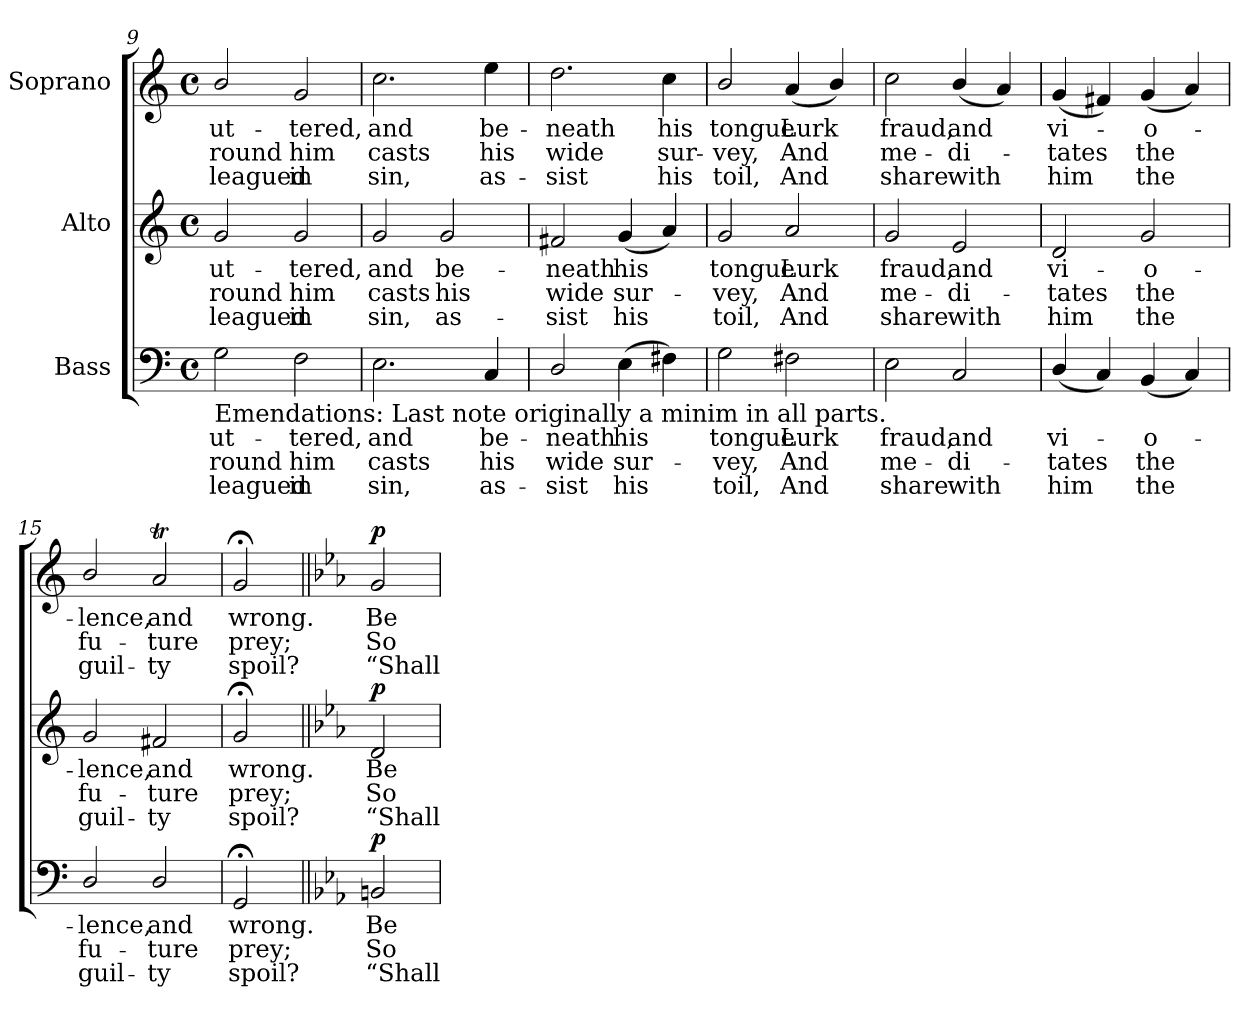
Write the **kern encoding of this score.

**kern	**text	**text	**text	**dynam	**kern	**text	**text	**text	**dynam	**kern	**text	**text	**text	**dynam
*part3	*part3	*part3	*part3	*part3	*part2	*part2	*part2	*part2	*part2	*part1	*part1	*part1	*part1	*part1
*staff3	*staff3	*staff3	*staff3	*staff3	*staff2	*staff2	*staff2	*staff2	*staff2	*staff1	*staff1	*staff1	*staff1	*staff1
*I"Bass	*	*	*	*	*I"Alto	*	*	*	*	*I"Soprano	*	*	*	*
!!LO:LB:g=z
*clefF4	*	*	*	*	*clefG2	*	*	*	*	*clefG2	*	*	*	*
*k[]	*	*	*	*	*k[]	*	*	*	*	*k[]	*	*	*	*
*C:	*	*	*	*	*C:	*	*	*	*	*C:	*	*	*	*
*M4/4	*	*	*	*	*M4/4	*	*	*	*	*M4/4	*	*	*	*
*met(c)	*	*	*	*	*met(c)	*	*	*	*	*met(c)	*	*	*	*
=9	=9	=9	=9	=9	=9	=9	=9	=9	=9	=9	=9	=9	=9	=9
!	!LO:LY:b:color=#000000	!LO:LY:b:color=#000000	!LO:LY:b:color=#000000	!	!	!	!	!	!	!	!	!	!	!
!	!	!	!	!	!	!LO:LY:b:color=#000000	!LO:LY:b:color=#000000	!LO:LY:b:color=#000000	!	!	!	!	!	!
!LO:TX:b:t=Emendations&colon; Last note originally a minim in all parts.	!	!	!	!	!	!	!	!	!	!	!	!	!	!
!	!	!	!	!	!	!	!	!	!	!	!LO:LY:b:color=#000000	!LO:LY:b:color=#000000	!LO:LY:b:color=#000000	!
2Gi\	ut-	-round	leagued	.	2gi/	ut-	-round	leagued	.	2bi/	ut-	-round	leagued	.
!	!LO:LY:b:color=#000000	!LO:LY:b:color=#000000	!LO:LY:b:color=#000000	!	!	!	!	!	!	!	!	!	!	!
!	!	!	!	!	!	!LO:LY:b:color=#000000	!LO:LY:b:color=#000000	!LO:LY:b:color=#000000	!	!	!	!	!	!
!	!	!	!	!	!	!	!	!	!	!	!LO:LY:b:color=#000000	!LO:LY:b:color=#000000	!LO:LY:b:color=#000000	!
2Fi\	-tered,	him	in	.	2gi/	-tered,	him	in	.	2gi/	-tered,	him	in	.
=10	=10	=10	=10	=10	=10	=10	=10	=10	=10	=10	=10	=10	=10	=10
!	!LO:LY:b:color=#000000	!LO:LY:b:color=#000000	!LO:LY:b:color=#000000	!	!	!	!	!	!	!	!	!	!	!
!	!	!	!	!	!	!LO:LY:b:color=#000000	!LO:LY:b:color=#000000	!LO:LY:b:color=#000000	!	!	!	!	!	!
!	!	!	!	!	!	!	!	!	!	!	!LO:LY:b:color=#000000	!LO:LY:b:color=#000000	!LO:LY:b:color=#000000	!
2.Ei\	and	casts	sin,	.	2gi/	and	casts	sin,	.	2.cci\	and	casts	sin,	.
!	!	!	!	!	!	!LO:LY:b:color=#000000	!LO:LY:b:color=#000000	!LO:LY:b:color=#000000	!	!	!	!	!	!
.	.	.	.	.	2gi/	be-	his	as-	.	.	.	.	.	.
!	!LO:LY:b:color=#000000	!LO:LY:b:color=#000000	!LO:LY:b:color=#000000	!	!	!	!	!	!	!	!	!	!	!
!	!	!	!	!	!	!	!	!	!	!	!LO:LY:b:color=#000000	!LO:LY:b:color=#000000	!LO:LY:b:color=#000000	!
4Ci/	be-	his	as-	.	.	.	.	.	.	4eei\	be-	his	as-	.
=11	=11	=11	=11	=11	=11	=11	=11	=11	=11	=11	=11	=11	=11	=11
!	!LO:LY:b:color=#000000	!LO:LY:b:color=#000000	!LO:LY:b:color=#000000	!	!	!	!	!	!	!	!	!	!	!
!	!	!	!	!	!	!LO:LY:b:color=#000000	!LO:LY:b:color=#000000	!LO:LY:b:color=#000000	!	!	!	!	!	!
!	!	!	!	!	!	!	!	!	!	!	!LO:LY:b:color=#000000	!LO:LY:b:color=#000000	!LO:LY:b:color=#000000	!
2Di/	-neath	wide	-sist	.	2f#Xi/	-neath	wide	-sist	.	2.ddi\	-neath	wide	-sist	.
!	!LO:LY:b:color=#000000	!LO:LY:b:color=#000000	!LO:LY:b:color=#000000	!	!	!	!	!	!	!	!	!	!	!
!	!	!	!	!	!	!LO:LY:b:color=#000000	!LO:LY:b:color=#000000	!LO:LY:b:color=#000000	!	!	!	!	!	!
(4Ei\	his	sur-	his	.	(4gi/	his	sur-	his	.	.	.	.	.	.
!	!	!	!	!	!	!	!	!	!	!	!LO:LY:b:color=#000000	!LO:LY:b:color=#000000	!LO:LY:b:color=#000000	!
4F#Xi\)	.	.	.	.	4ai/)	.	.	.	.	4cci\	his	sur-	his	.
=12	=12	=12	=12	=12	=12	=12	=12	=12	=12	=12	=12	=12	=12	=12
!	!LO:LY:b:color=#000000	!LO:LY:b:color=#000000	!LO:LY:b:color=#000000	!	!	!	!	!	!	!	!	!	!	!
!	!	!	!	!	!	!LO:LY:b:color=#000000	!LO:LY:b:color=#000000	!LO:LY:b:color=#000000	!	!	!	!	!	!
!	!	!	!	!	!	!	!	!	!	!	!LO:LY:b:color=#000000	!LO:LY:b:color=#000000	!LO:LY:b:color=#000000	!
2Gi\	tongue	-vey,	toil,	.	2gi/	tongue	-vey,	toil,	.	2bi/	tongue	-vey,	toil,	.
!	!LO:LY:b:color=#000000	!LO:LY:b:color=#000000	!LO:LY:b:color=#000000	!	!	!	!	!	!	!	!	!	!	!
!	!	!	!	!	!	!LO:LY:b:color=#000000	!LO:LY:b:color=#000000	!LO:LY:b:color=#000000	!	!	!	!	!	!
!	!	!	!	!	!	!	!	!	!	!	!LO:LY:b:color=#000000	!LO:LY:b:color=#000000	!LO:LY:b:color=#000000	!
2F#Xi\	Lurk	And	And	.	2ai/	Lurk	And	And	.	(4ai/	Lurk	And	And	.
.	.	.	.	.	.	.	.	.	.	4bi/)	.	.	.	.
=13	=13	=13	=13	=13	=13	=13	=13	=13	=13	=13	=13	=13	=13	=13
!	!LO:LY:b:color=#000000	!LO:LY:b:color=#000000	!LO:LY:b:color=#000000	!	!	!	!	!	!	!	!	!	!	!
!	!	!	!	!	!	!LO:LY:b:color=#000000	!LO:LY:b:color=#000000	!LO:LY:b:color=#000000	!	!	!	!	!	!
!	!	!	!	!	!	!	!	!	!	!	!LO:LY:b:color=#000000	!LO:LY:b:color=#000000	!LO:LY:b:color=#000000	!
2Ei\	fraud,	me-	share	.	2gi/	fraud,	me-	share	.	2cci\	fraud,	me-	share	.
!	!LO:LY:b:color=#000000	!LO:LY:b:color=#000000	!LO:LY:b:color=#000000	!	!	!	!	!	!	!	!	!	!	!
!	!	!	!	!	!	!LO:LY:b:color=#000000	!LO:LY:b:color=#000000	!LO:LY:b:color=#000000	!	!	!	!	!	!
!	!	!	!	!	!	!	!	!	!	!	!LO:LY:b:color=#000000	!LO:LY:b:color=#000000	!LO:LY:b:color=#000000	!
2Ci/	and	-di-	with	.	2ei/	and	-di-	with	.	(4bi/	and	-di-	with	.
.	.	.	.	.	.	.	.	.	.	4ai/)	.	.	.	.
=14	=14	=14	=14	=14	=14	=14	=14	=14	=14	=14	=14	=14	=14	=14
!	!LO:LY:b:color=#000000	!LO:LY:b:color=#000000	!LO:LY:b:color=#000000	!	!	!	!	!	!	!	!	!	!	!
!	!	!	!	!	!	!LO:LY:b:color=#000000	!LO:LY:b:color=#000000	!LO:LY:b:color=#000000	!	!	!	!	!	!
!	!	!	!	!	!	!	!	!	!	!	!LO:LY:b:color=#000000	!LO:LY:b:color=#000000	!LO:LY:b:color=#000000	!
(4Di/	vi-	-tates	him	.	2di/	vi-	-tates	him	.	(4gi/	vi-	-tates	him	.
4Ci/)	.	.	.	.	.	.	.	.	.	4f#Xi/)	.	.	.	.
!	!LO:LY:b:color=#000000	!LO:LY:b:color=#000000	!LO:LY:b:color=#000000	!	!	!	!	!	!	!	!	!	!	!
!	!	!	!	!	!	!LO:LY:b:color=#000000	!LO:LY:b:color=#000000	!LO:LY:b:color=#000000	!	!	!	!	!	!
!	!	!	!	!	!	!	!	!	!	!	!LO:LY:b:color=#000000	!LO:LY:b:color=#000000	!LO:LY:b:color=#000000	!
(4BBi/	-o-	the	the	.	2gi/	-o-	the	the	.	(4gi/	-o-	the	the	.
4Ci/)	.	.	.	.	.	.	.	.	.	4ai/)	.	.	.	.
=15	=15	=15	=15	=15	=15	=15	=15	=15	=15	=15	=15	=15	=15	=15
!	!LO:LY:b:color=#000000	!LO:LY:b:color=#000000	!LO:LY:b:color=#000000	!	!	!	!	!	!	!	!	!	!	!
!	!	!	!	!	!	!LO:LY:b:color=#000000	!LO:LY:b:color=#000000	!LO:LY:b:color=#000000	!	!	!	!	!	!
!	!	!	!	!	!	!	!	!	!	!	!LO:LY:b:color=#000000	!LO:LY:b:color=#000000	!LO:LY:b:color=#000000	!
2Di/	-lence,	fu-	guil-	.	2gi/	-lence,	fu-	guil-	.	2bi/	-lence,	fu-	guil-	.
!	!LO:LY:b:color=#000000	!LO:LY:b:color=#000000	!LO:LY:b:color=#000000	!	!	!	!	!	!	!	!	!	!	!
!	!	!	!	!	!	!LO:LY:b:color=#000000	!LO:LY:b:color=#000000	!LO:LY:b:color=#000000	!	!	!	!	!	!
!	!	!	!	!	!	!	!	!	!	!	!LO:LY:b:color=#000000	!LO:LY:b:color=#000000	!LO:LY:b:color=#000000	!
2Di/	and	-ture	-ty	.	2f#Xi/	and	-ture	-ty	.	2aTi/	and	-ture	-ty	.
=16	=16	=16	=16	=16	=16	=16	=16	=16	=16	=16	=16	=16	=16	=16
!	!LO:LY:b:color=#000000	!LO:LY:b:color=#000000	!LO:LY:b:color=#000000	!	!	!	!	!	!	!	!	!	!	!
!	!	!	!	!	!	!LO:LY:b:color=#000000	!LO:LY:b:color=#000000	!LO:LY:b:color=#000000	!	!	!	!	!	!
!	!	!	!	!	!	!	!	!	!	!	!LO:LY:b:color=#000000	!LO:LY:b:color=#000000	!LO:LY:b:color=#000000	!
2GG;i/	wrong.	prey;	spoil?	.	2g;i/	wrong.	prey;	spoil?	.	2g;i/	wrong.	prey;	spoil?	.
!!LO:PB:g=z
=17||	=17||	=17||	=17||	=17||	=17||	=17||	=17||	=17||	=17||	=17||	=17||	=17||	=17||	=17||
*k[b-e-a-]	*	*	*	*	*k[b-e-a-]	*	*	*	*	*k[b-e-a-]	*	*	*	*
*c:	*	*	*	*	*c:	*	*	*	*	*c:	*	*	*	*
!	!LO:LY:b:color=#000000	!LO:LY:b:color=#000000	!LO:LY:b:color=#000000	!	!	!	!	!	!	!	!	!	!	!
!	!	!	!	!	!	!LO:LY:b:color=#000000	!LO:LY:b:color=#000000	!LO:LY:b:color=#000000	!	!	!	!	!	!
!	!	!	!	!	!	!	!	!	!	!	!LO:LY:b:color=#000000	!LO:LY:b:color=#000000	!LO:LY:b:color=#000000	!
2BBni/	Be-	So	“Shall	p	2di/	Be-	So	“Shall	p	2gi/	Be-	So	“Shall	p
=	=	=	=	=	=	=	=	=	=	=	=	=	=	=
*-	*-	*-	*-	*-	*-	*-	*-	*-	*-	*-	*-	*-	*-	*-
